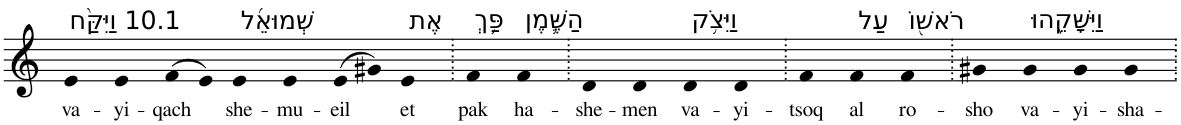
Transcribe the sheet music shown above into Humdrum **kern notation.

**kern	**text
*part1	*part1
*staff1	*staff1
*I"Piano	*
*I'Pno	*
*clefG2	*
*k[]	*
=1	=1
!LO:TX:a:t=10.1 וַיִּקַּ֨ח	!
!	!LO:LY:b
4e	va-
!	!LO:LY:b
4e	-yi-
!	!LO:LY:b
(>8f	-qach
8e)	.
!LO:TX:a:t=שְׁמוּאֵ֜ל	!
!	!LO:LY:b
4e	she-
!	!LO:LY:b
4e	-mu-
!	!LO:LY:b
(>8e	-eil
8g#X)	.
!LO:TX:a:t=אֶת	!
!	!LO:LY:b
4e	et
=2.	=2.
!LO:TX:a:t=פַּ֥ךְ	!
!	!LO:LY:b
4f	pak
!LO:TX:a:t=הַשֶּׁ֛מֶן	!
!	!LO:LY:b
4f	ha-
=3.	=3.
!	!LO:LY:b
4d	-she-
!	!LO:LY:b
4d	-men
!LO:TX:a:t=וַיִּצֹ֥ק	!
!	!LO:LY:b
4d	va-
!	!LO:LY:b
4d	-yi-
=4.	=4.
!	!LO:LY:b
4f	-tsoq
!LO:TX:a:t=עַל	!
!	!LO:LY:b
4f	al
!LO:TX:a:t=רֹאשׁ֖וֹ	!
!	!LO:LY:b
4f	ro-
=5.	=5.
!	!LO:LY:b
4g#X	-sho
!LO:TX:a:t=וַיִּשָּׁקֵ֑הוּ	!
!	!LO:LY:b
4g#	va-
!	!LO:LY:b
4g#	-yi-
!	!LO:LY:b
4g#	-sha-
=.	=.
*-	*-
